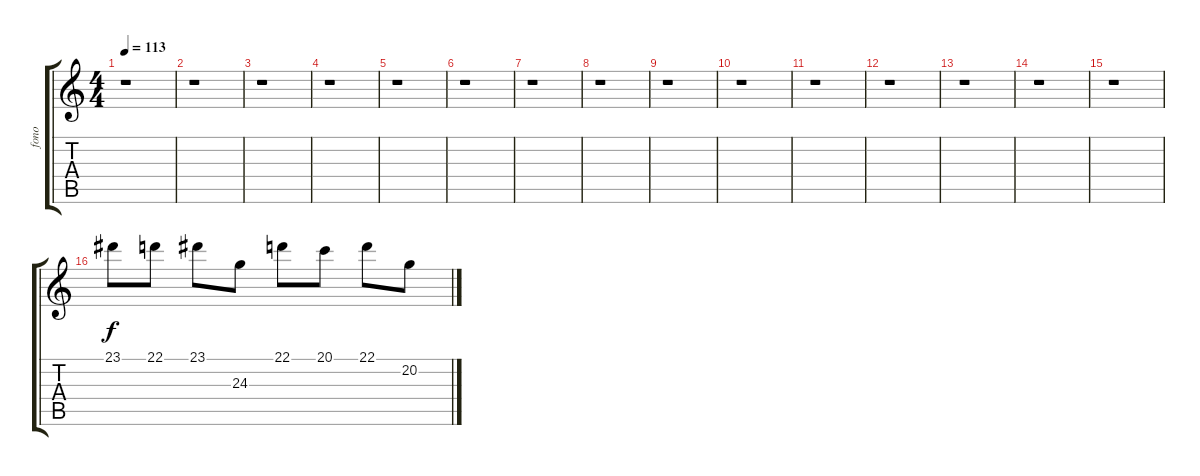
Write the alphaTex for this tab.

\track ("fono" "fono") {instrument brightacousticpiano}
\staff {score tabs}
\tuning (E4 B3 G3 D3 A2 E2) {hide}
\ts (4 4)
\tempo 113
\clef g2
\ks c
r.1{dy fff} |
r.1 |
r.1 |
r.1 |
r.1 |
r.1 |
r.1 |
r.1 |
r.1 |
r.1 |
r.1 |
r.1 |
r.1 |
r.1 |
r.1 |
23.1.8{dy f} 22.1.8 23.1.8 24.3.8 22.1.8 20.1.8 22.1.8 20.2.8
